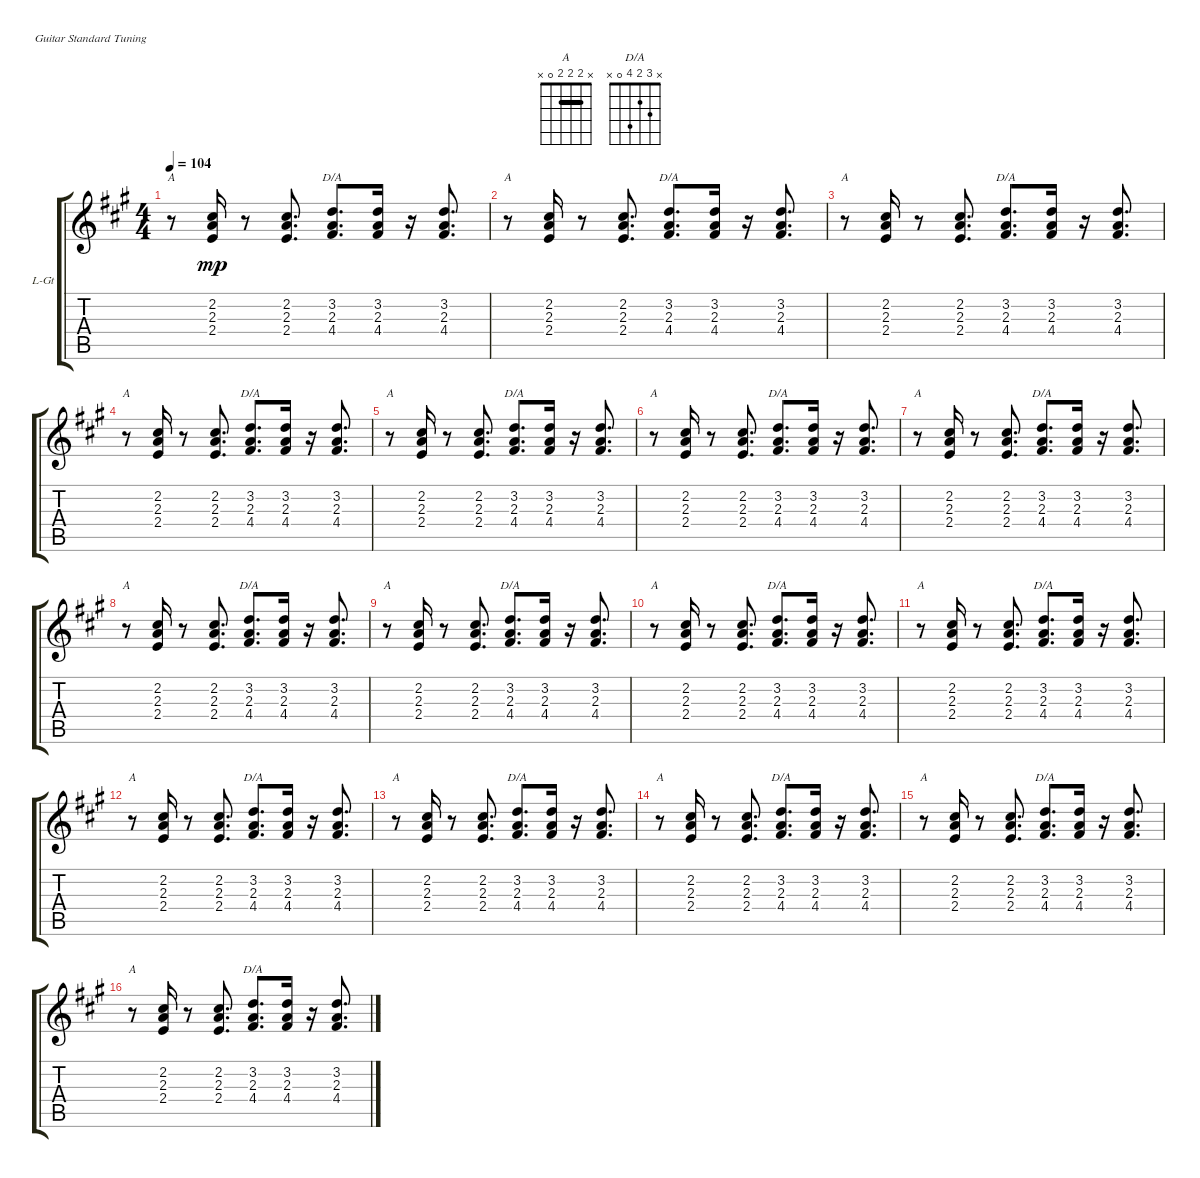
\bracketExtendMode groupsimilarinstruments
\firstSystemTrackNameOrientation horizontal
\otherSystemsTrackNameOrientation horizontal
\track ("Lead Guitar" "L-Gt") {instrument overdrivenguitar}
\staff {score tabs}
\tuning (E4 B3 G3 D3 A2 E2)
\chord ("A" x 2 2 2 0 x) {showfingering false barre (2 2)}
\chord ("D/A" x 3 2 4 0 x) {showfingering false}
\ts (4 4)
\tempo 104
\clef g2
\ks a
r.8{ch "A" dy mp} (2.2 2.3 2.4).16 r.8 (2.2 2.3 2.4).8{d} (3.2 2.3 4.4).8{d ch "D/A"} (3.2 2.3 4.4).16 r.16 (3.2 2.3 4.4).8{d} |
r.8{ch "A"} (2.2 2.3 2.4).16 r.8 (2.2 2.3 2.4).8{d} (3.2 2.3 4.4).8{d ch "D/A"} (3.2 2.3 4.4).16 r.16 (3.2 2.3 4.4).8{d} |
r.8{ch "A"} (2.2 2.3 2.4).16 r.8 (2.2 2.3 2.4).8{d} (3.2 2.3 4.4).8{d ch "D/A"} (3.2 2.3 4.4).16 r.16 (3.2 2.3 4.4).8{d} |
r.8{ch "A"} (2.2 2.3 2.4).16 r.8 (2.2 2.3 2.4).8{d} (3.2 2.3 4.4).8{d ch "D/A"} (3.2 2.3 4.4).16 r.16 (3.2 2.3 4.4).8{d} |
r.8{ch "A"} (2.2 2.3 2.4).16 r.8 (2.2 2.3 2.4).8{d} (3.2 2.3 4.4).8{d ch "D/A"} (3.2 2.3 4.4).16 r.16 (3.2 2.3 4.4).8{d} |
r.8{ch "A"} (2.2 2.3 2.4).16 r.8 (2.2 2.3 2.4).8{d} (3.2 2.3 4.4).8{d ch "D/A"} (3.2 2.3 4.4).16 r.16 (3.2 2.3 4.4).8{d} |
r.8{ch "A"} (2.2 2.3 2.4).16 r.8 (2.2 2.3 2.4).8{d} (3.2 2.3 4.4).8{d ch "D/A"} (3.2 2.3 4.4).16 r.16 (3.2 2.3 4.4).8{d} |
r.8{ch "A"} (2.2 2.3 2.4).16 r.8 (2.2 2.3 2.4).8{d} (3.2 2.3 4.4).8{d ch "D/A"} (3.2 2.3 4.4).16 r.16 (3.2 2.3 4.4).8{d} |
r.8{ch "A"} (2.2 2.3 2.4).16 r.8 (2.2 2.3 2.4).8{d} (3.2 2.3 4.4).8{d ch "D/A"} (3.2 2.3 4.4).16 r.16 (3.2 2.3 4.4).8{d} |
r.8{ch "A"} (2.2 2.3 2.4).16 r.8 (2.2 2.3 2.4).8{d} (3.2 2.3 4.4).8{d ch "D/A"} (3.2 2.3 4.4).16 r.16 (3.2 2.3 4.4).8{d} |
r.8{ch "A"} (2.2 2.3 2.4).16 r.8 (2.2 2.3 2.4).8{d} (3.2 2.3 4.4).8{d ch "D/A"} (3.2 2.3 4.4).16 r.16 (3.2 2.3 4.4).8{d} |
r.8{ch "A"} (2.2 2.3 2.4).16 r.8 (2.2 2.3 2.4).8{d} (3.2 2.3 4.4).8{d ch "D/A"} (3.2 2.3 4.4).16 r.16 (3.2 2.3 4.4).8{d} |
r.8{ch "A"} (2.2 2.3 2.4).16 r.8 (2.2 2.3 2.4).8{d} (3.2 2.3 4.4).8{d ch "D/A"} (3.2 2.3 4.4).16 r.16 (3.2 2.3 4.4).8{d} |
r.8{ch "A"} (2.2 2.3 2.4).16 r.8 (2.2 2.3 2.4).8{d} (3.2 2.3 4.4).8{d ch "D/A"} (3.2 2.3 4.4).16 r.16 (3.2 2.3 4.4).8{d} |
r.8{ch "A"} (2.2 2.3 2.4).16 r.8 (2.2 2.3 2.4).8{d} (3.2 2.3 4.4).8{d ch "D/A"} (3.2 2.3 4.4).16 r.16 (3.2 2.3 4.4).8{d} |
r.8{ch "A"} (2.2 2.3 2.4).16 r.8 (2.2 2.3 2.4).8{d} (3.2 2.3 4.4).8{d ch "D/A"} (3.2 2.3 4.4).16 r.16 (3.2 2.3 4.4).8{d}
